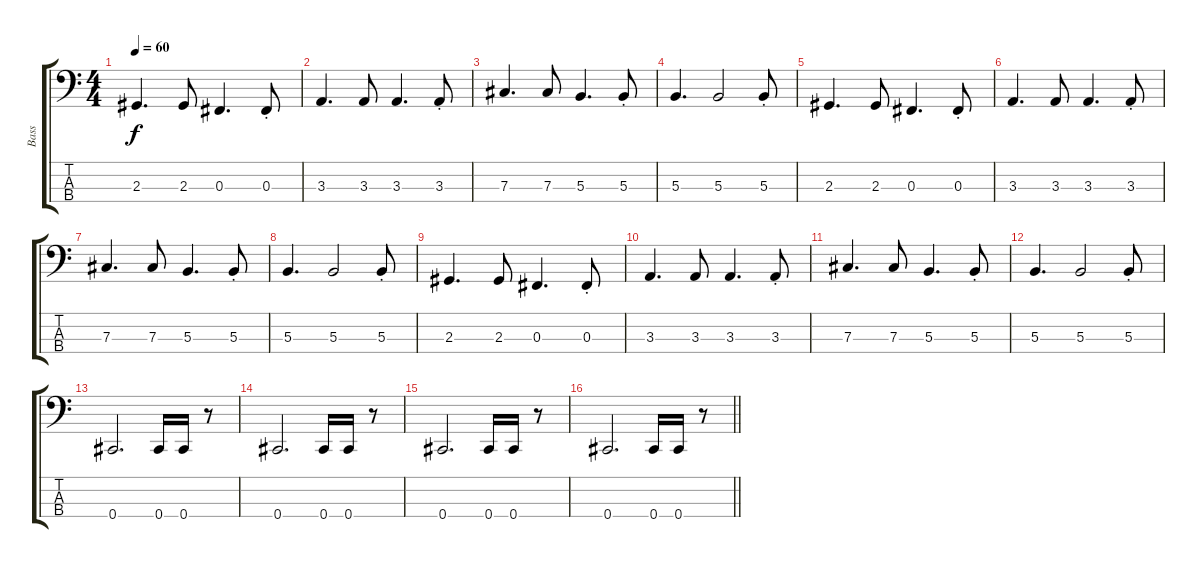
\track ("Bass" "Bass") {instrument electricbasspick}
\staff {score tabs}
\tuning (E2 B1 Gb1 Db1) {hide}
\ts (4 4)
\tempo 60
\clef f4
\ks c
2.3.4{d dy f} 2.3.8 0.3.4{d} 0.3{st}.8 |
3.3.4{d} 3.3.8 3.3.4{d} 3.3{st}.8 |
7.3.4{d} 7.3.8 5.3.4{d} 5.3{st}.8 |
5.3.4{d} 5.3.2 5.3{st}.8 |
2.3.4{d} 2.3.8 0.3.4{d} 0.3{st}.8 |
3.3.4{d} 3.3.8 3.3.4{d} 3.3{st}.8 |
7.3.4{d} 7.3.8 5.3.4{d} 5.3{st}.8 |
5.3.4{d} 5.3.2 5.3{st}.8 |
2.3.4{d} 2.3.8 0.3.4{d} 0.3{st}.8 |
3.3.4{d} 3.3.8 3.3.4{d} 3.3{st}.8 |
7.3.4{d} 7.3.8 5.3.4{d} 5.3{st}.8 |
5.3.4{d} 5.3.2 5.3{st}.8 |
0.4.2{d} 0.4.16 0.4.16 r.8 |
0.4.2{d} 0.4.16 0.4.16 r.8 |
0.4.2{d} 0.4.16 0.4.16 r.8 |
\barLineRight lightlight
0.4.2{d} 0.4.16 0.4.16 r.8
